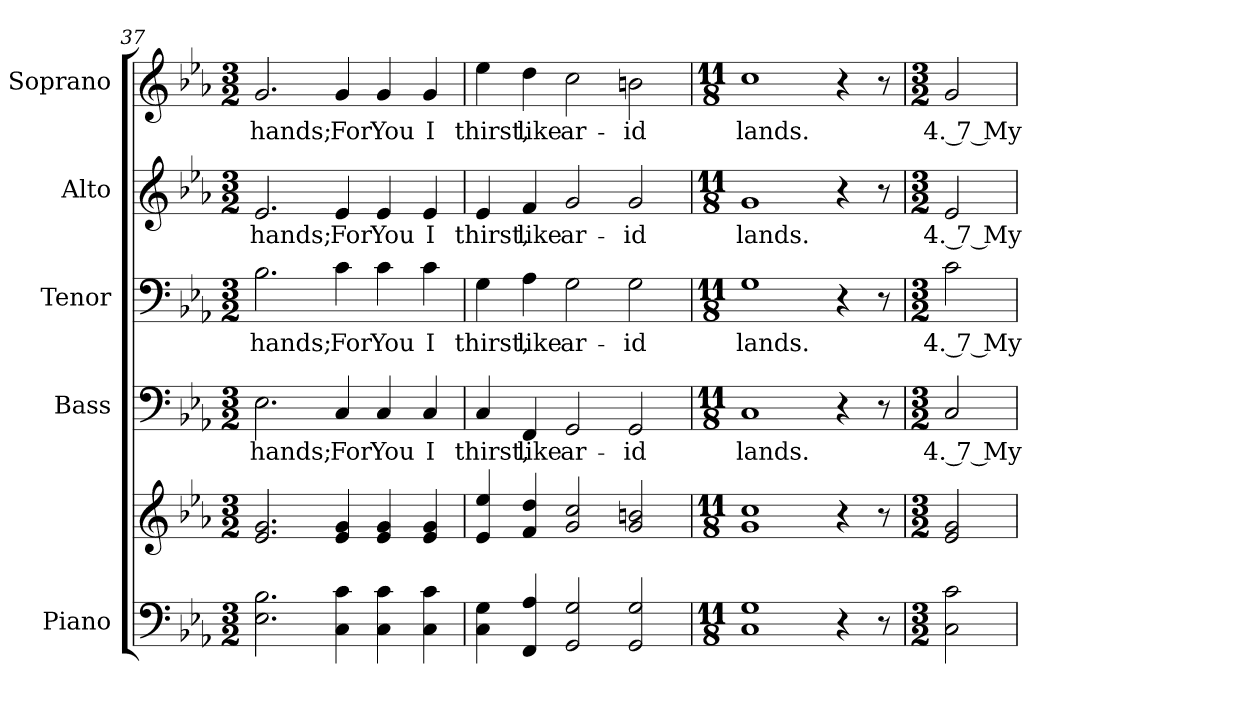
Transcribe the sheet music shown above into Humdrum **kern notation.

**kern	**kern	**kern	**text	**kern	**text	**kern	**text	**kern	**text
*part5	*part5	*part4	*part4	*part3	*part3	*part2	*part2	*part1	*part1
*staff6	*staff5	*staff4	*staff4	*staff3	*staff3	*staff2	*staff2	*staff1	*staff1
*I"Piano	*	*I"Bass	*	*I"Tenor	*	*I"Alto	*	*I"Soprano	*
*I'Pno.	*	*I'B.	*	*I'T.	*	*I'A.	*	*I'S.	*
!!LO:PB:g=z
*clefF4	*clefG2	*clefF4	*	*clefF4	*	*clefG2	*	*clefG2	*
*k[b-e-a-]	*k[b-e-a-]	*k[b-e-a-]	*	*k[b-e-a-]	*	*k[b-e-a-]	*	*k[b-e-a-]	*
*E-:	*E-:	*E-:	*	*E-:	*	*E-:	*	*E-:	*
*M3/2	*M3/2	*M3/2	*	*M3/2	*	*M3/2	*	*M3/2	*
=37	=37	=37	=37	=37	=37	=37	=37	=37	=37
!	!	!	!LO:LY:b:color=#000000	!	!	!	!	!	!
!	!	!	!	!	!LO:LY:b:color=#000000	!	!	!	!
!	!	!	!	!	!	!	!LO:LY:b:color=#000000	!	!
!	!	!	!	!	!	!	!	!	!LO:LY:b:color=#000000
2.E-i\ 2.B-i	2.e-i/ 2.gi	2.E-i\	hands;	2.B-i\	hands;	2.e-i/	hands;	2.gi/	hands;
!	!	!	!LO:LY:b:color=#000000	!	!	!	!	!	!
!	!	!	!	!	!LO:LY:b:color=#000000	!	!	!	!
!	!	!	!	!	!	!	!LO:LY:b:color=#000000	!	!
!	!	!	!	!	!	!	!	!	!LO:LY:b:color=#000000
4Ci\ 4ci	4e-i/ 4gi	4Ci/	For	4ci\	For	4e-i/	For	4gi/	For
!	!	!	!LO:LY:b:color=#000000	!	!	!	!	!	!
!	!	!	!	!	!LO:LY:b:color=#000000	!	!	!	!
!	!	!	!	!	!	!	!LO:LY:b:color=#000000	!	!
!	!	!	!	!	!	!	!	!	!LO:LY:b:color=#000000
4Ci\ 4ci	4e-i/ 4gi	4Ci/	You	4ci\	You	4e-i/	You	4gi/	You
!	!	!	!LO:LY:b:color=#000000	!	!	!	!	!	!
!	!	!	!	!	!LO:LY:b:color=#000000	!	!	!	!
!	!	!	!	!	!	!	!LO:LY:b:color=#000000	!	!
!	!	!	!	!	!	!	!	!	!LO:LY:b:color=#000000
4Ci\ 4ci	4e-i/ 4gi	4Ci/	I	4ci\	I	4e-i/	I	4gi/	I
=38	=38	=38	=38	=38	=38	=38	=38	=38	=38
!	!	!	!LO:LY:b:color=#000000	!	!	!	!	!	!
!	!	!	!	!	!LO:LY:b:color=#000000	!	!	!	!
!	!	!	!	!	!	!	!LO:LY:b:color=#000000	!	!
!	!	!	!	!	!	!	!	!	!LO:LY:b:color=#000000
4Ci\ 4Gi	4e-i/ 4ee-i	4Ci/	thirst,	4Gi\	thirst,	4e-i/	thirst,	4ee-i\	thirst,
!	!	!	!LO:LY:b:color=#000000	!	!	!	!	!	!
!	!	!	!	!	!LO:LY:b:color=#000000	!	!	!	!
!	!	!	!	!	!	!	!LO:LY:b:color=#000000	!	!
!	!	!	!	!	!	!	!	!	!LO:LY:b:color=#000000
4FFi/ 4A-i	4fi/ 4ddi	4FFi/	like	4A-i\	like	4fi/	like	4ddi\	like
!	!	!	!LO:LY:b:color=#000000	!	!	!	!	!	!
!	!	!	!	!	!LO:LY:b:color=#000000	!	!	!	!
!	!	!	!	!	!	!	!LO:LY:b:color=#000000	!	!
!	!	!	!	!	!	!	!	!	!LO:LY:b:color=#000000
2GGi/ 2Gi	2gi/ 2cci	2GGi/	ar-	2Gi\	ar-	2gi/	ar-	2cci\	ar-
!	!	!	!LO:LY:b:color=#000000	!	!	!	!	!	!
!	!	!	!	!	!LO:LY:b:color=#000000	!	!	!	!
!	!	!	!	!	!	!	!LO:LY:b:color=#000000	!	!
!	!	!	!	!	!	!	!	!	!LO:LY:b:color=#000000
2GGi/ 2Gi	2gi/ 2bni	2GGi/	-id	2Gi\	-id	2gi/	-id	2bni\	-id
!!LO:PB:g=z
=39	=39	=39	=39	=39	=39	=39	=39	=39	=39
*M11/8	*M11/8	*M11/8	*	*M11/8	*	*M11/8	*	*M11/8	*
!	!	!	!LO:LY:b:color=#000000	!	!	!	!	!	!
!	!	!	!	!	!LO:LY:b:color=#000000	!	!	!	!
!	!	!	!	!	!	!	!LO:LY:b:color=#000000	!	!
!	!	!	!	!	!	!	!	!	!LO:LY:b:color=#000000
1Ci 1Gi	1gi 1cci	1Ci	lands.	1Gi	lands.	1gi	lands.	1cci	lands.
4r	4r	4r	.	4r	.	4r	.	4r	.
8r	8r	8r	.	8r	.	8r	.	8r	.
=40	=40	=40	=40	=40	=40	=40	=40	=40	=40
*M3/2	*M3/2	*M3/2	*	*M3/2	*	*M3/2	*	*M3/2	*
!	!	!	!LO:LY:b:color=#000000	!	!	!	!	!	!
!	!	!	!	!	!LO:LY:b:color=#000000	!	!	!	!
!	!	!	!	!	!	!	!LO:LY:b:color=#000000	!	!
!	!	!	!	!	!	!	!	!	!LO:LY:b:color=#000000
2Ci\ 2ci	2e-i/ 2gi	2Ci/	4. 7 My	2ci\	4. 7 My	2e-i/	4. 7 My	2gi/	4. 7 My
=	=	=	=	=	=	=	=	=	=
*-	*-	*-	*-	*-	*-	*-	*-	*-	*-
